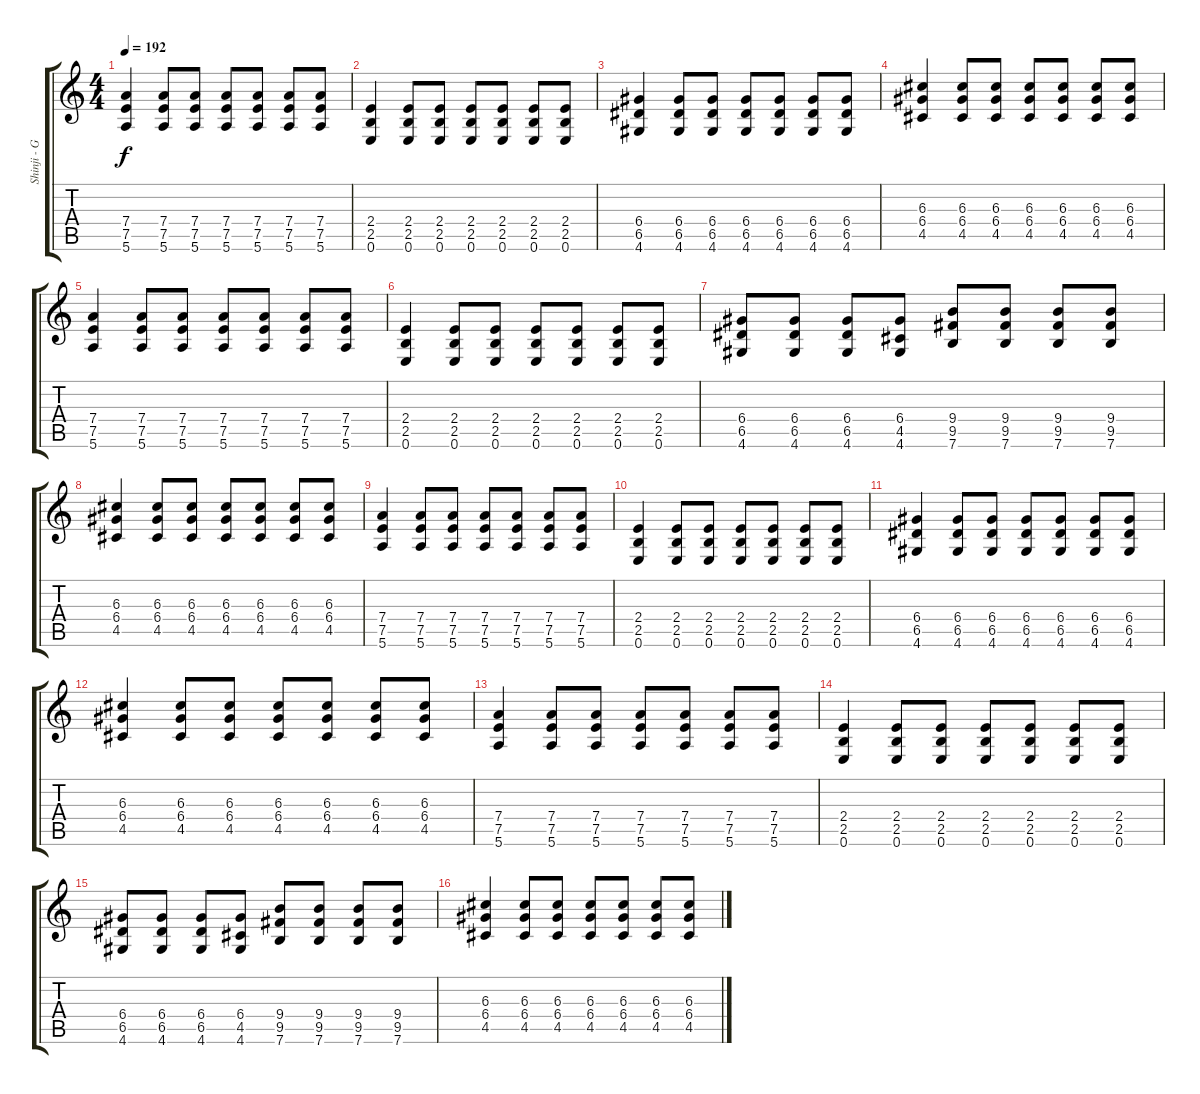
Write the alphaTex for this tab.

\track ("Shinji - Guitar 2 " "Shinji - G") {instrument overdrivenguitar}
\staff {score tabs}
\tuning (E4 B3 G3 D3 A2 E2) {hide}
\ts (4 4)
\tempo 192
\clef g2
\ks c
(7.4 7.5 5.6).4{dy f} (7.4 7.5 5.6).8 (7.4 7.5 5.6).8 (7.4 7.5 5.6).8 (7.4 7.5 5.6).8 (7.4 7.5 5.6).8 (7.4 7.5 5.6).8 |
(2.4 2.5 0.6).4 (2.4 2.5 0.6).8 (2.4 2.5 0.6).8 (2.4 2.5 0.6).8 (2.4 2.5 0.6).8 (2.4 2.5 0.6).8 (2.4 2.5 0.6).8 |
(6.4 6.5 4.6).4 (6.4 6.5 4.6).8 (6.4 6.5 4.6).8 (6.4 6.5 4.6).8 (6.4 6.5 4.6).8 (6.4 6.5 4.6).8 (6.4 6.5 4.6).8 |
(6.3 6.4 4.5).4 (6.3 6.4 4.5).8 (6.3 6.4 4.5).8 (6.3 6.4 4.5).8 (6.3 6.4 4.5).8 (6.3 6.4 4.5).8 (6.3 6.4 4.5).8 |
(7.4 7.5 5.6).4 (7.4 7.5 5.6).8 (7.4 7.5 5.6).8 (7.4 7.5 5.6).8 (7.4 7.5 5.6).8 (7.4 7.5 5.6).8 (7.4 7.5 5.6).8 |
(2.4 2.5 0.6).4 (2.4 2.5 0.6).8 (2.4 2.5 0.6).8 (2.4 2.5 0.6).8 (2.4 2.5 0.6).8 (2.4 2.5 0.6).8 (2.4 2.5 0.6).8 |
(6.4 6.5 4.6).8 (6.4 6.5 4.6).8 (6.4 6.5 4.6).8 (6.4 4.5 4.6).8 (9.4 9.5 7.6).8 (9.4 9.5 7.6).8 (9.4 9.5 7.6).8 (9.4 9.5 7.6).8 |
(6.3 6.4 4.5).4 (6.3 6.4 4.5).8 (6.3 6.4 4.5).8 (6.3 6.4 4.5).8 (6.3 6.4 4.5).8 (6.3 6.4 4.5).8 (6.3 6.4 4.5).8 |
(7.4 7.5 5.6).4 (7.4 7.5 5.6).8 (7.4 7.5 5.6).8 (7.4 7.5 5.6).8 (7.4 7.5 5.6).8 (7.4 7.5 5.6).8 (7.4 7.5 5.6).8 |
(2.4 2.5 0.6).4 (2.4 2.5 0.6).8 (2.4 2.5 0.6).8 (2.4 2.5 0.6).8 (2.4 2.5 0.6).8 (2.4 2.5 0.6).8 (2.4 2.5 0.6).8 |
(6.4 6.5 4.6).4 (6.4 6.5 4.6).8 (6.4 6.5 4.6).8 (6.4 6.5 4.6).8 (6.4 6.5 4.6).8 (6.4 6.5 4.6).8 (6.4 6.5 4.6).8 |
(6.3 6.4 4.5).4 (6.3 6.4 4.5).8 (6.3 6.4 4.5).8 (6.3 6.4 4.5).8 (6.3 6.4 4.5).8 (6.3 6.4 4.5).8 (6.3 6.4 4.5).8 |
(7.4 7.5 5.6).4 (7.4 7.5 5.6).8 (7.4 7.5 5.6).8 (7.4 7.5 5.6).8 (7.4 7.5 5.6).8 (7.4 7.5 5.6).8 (7.4 7.5 5.6).8 |
(2.4 2.5 0.6).4 (2.4 2.5 0.6).8 (2.4 2.5 0.6).8 (2.4 2.5 0.6).8 (2.4 2.5 0.6).8 (2.4 2.5 0.6).8 (2.4 2.5 0.6).8 |
(6.4 6.5 4.6).8 (6.4 6.5 4.6).8 (6.4 6.5 4.6).8 (6.4 4.5 4.6).8 (9.4 9.5 7.6).8 (9.4 9.5 7.6).8 (9.4 9.5 7.6).8 (9.4 9.5 7.6).8 |
(6.3 6.4 4.5).4 (6.3 6.4 4.5).8 (6.3 6.4 4.5).8 (6.3 6.4 4.5).8 (6.3 6.4 4.5).8 (6.3 6.4 4.5).8 (6.3 6.4 4.5).8
